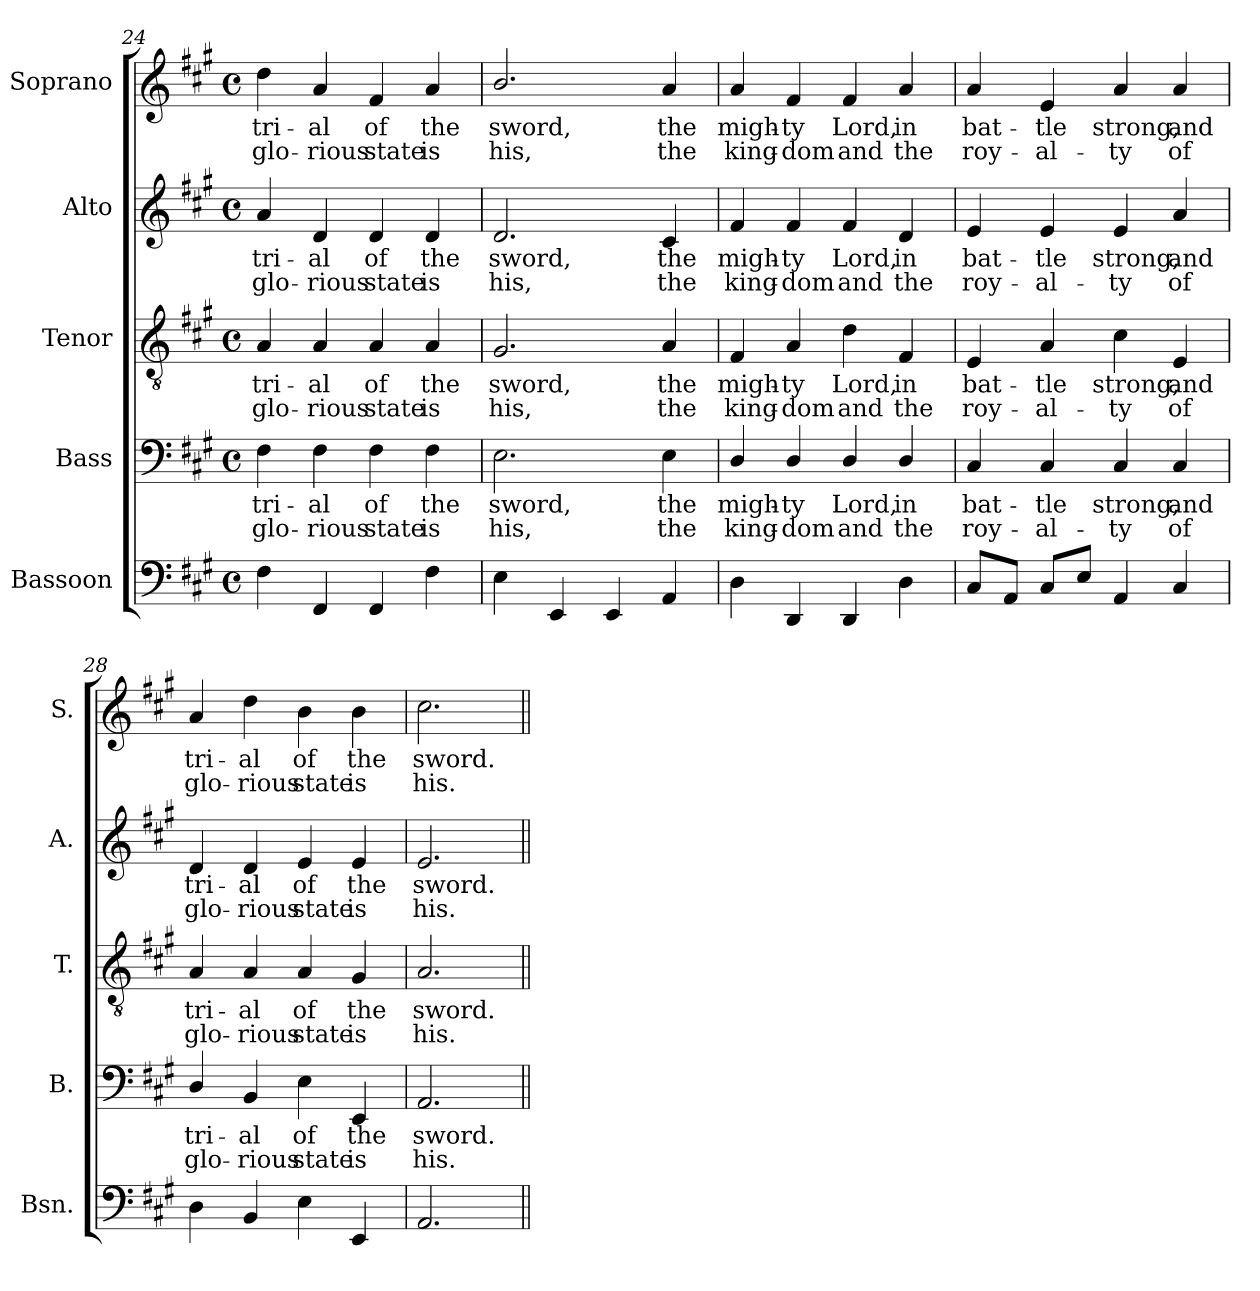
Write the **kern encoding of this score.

**kern	**kern	**text	**text	**kern	**text	**text	**kern	**text	**text	**kern	**text	**text
*part5	*part4	*part4	*part4	*part3	*part3	*part3	*part2	*part2	*part2	*part1	*part1	*part1
*staff5	*staff4	*staff4	*staff4	*staff3	*staff3	*staff3	*staff2	*staff2	*staff2	*staff1	*staff1	*staff1
*I"Bassoon	*I"Bass	*	*	*I"Tenor	*	*	*I"Alto	*	*	*I"Soprano	*	*
*I'Bsn.	*I'B.	*	*	*I'T.	*	*	*I'A.	*	*	*I'S.	*	*
*clefF4	*clefF4	*	*	*clefGv2	*	*	*clefG2	*	*	*clefG2	*	*
*	*	*	*	*ITrd7c12	*	*	*	*	*	*	*	*
*k[f#c#g#]	*k[f#c#g#]	*	*	*k[f#c#g#]	*	*	*k[f#c#g#]	*	*	*k[f#c#g#]	*	*
*A:	*A:	*	*	*A:	*	*	*A:	*	*	*A:	*	*
*M4/4	*M4/4	*	*	*M4/4	*	*	*M4/4	*	*	*M4/4	*	*
*met(c)	*met(c)	*	*	*met(c)	*	*	*met(c)	*	*	*met(c)	*	*
=24	=24	=24	=24	=24	=24	=24	=24	=24	=24	=24	=24	=24
!	!	!LO:LY:b:color=#000000	!LO:LY:b:color=#000000	!	!	!	!	!	!	!	!	!
!	!	!	!	!	!LO:LY:b:color=#000000	!LO:LY:b:color=#000000	!	!	!	!	!	!
!	!	!	!	!	!	!	!	!LO:LY:b:color=#000000	!LO:LY:b:color=#000000	!	!	!
!	!	!	!	!	!	!	!	!	!	!	!LO:LY:b:color=#000000	!LO:LY:b:color=#000000
4F#i\	4F#i\	tri-	glo-	4AAi/	tri-	glo-	4ai/	tri-	glo-	4ddi\	tri-	glo-
!	!	!LO:LY:b:color=#000000	!LO:LY:b:color=#000000	!	!	!	!	!	!	!	!	!
!	!	!	!	!	!LO:LY:b:color=#000000	!LO:LY:b:color=#000000	!	!	!	!	!	!
!	!	!	!	!	!	!	!	!LO:LY:b:color=#000000	!LO:LY:b:color=#000000	!	!	!
!	!	!	!	!	!	!	!	!	!	!	!LO:LY:b:color=#000000	!LO:LY:b:color=#000000
4FF#i/	4F#i\	-al	-rious	4AAi/	-al	-rious	4di/	-al	-rious	4ai/	-al	-rious
!	!	!LO:LY:b:color=#000000	!LO:LY:b:color=#000000	!	!	!	!	!	!	!	!	!
!	!	!	!	!	!LO:LY:b:color=#000000	!LO:LY:b:color=#000000	!	!	!	!	!	!
!	!	!	!	!	!	!	!	!LO:LY:b:color=#000000	!LO:LY:b:color=#000000	!	!	!
!	!	!	!	!	!	!	!	!	!	!	!LO:LY:b:color=#000000	!LO:LY:b:color=#000000
4FF#i/	4F#i\	of	state	4AAi/	of	state	4di/	of	state	4f#i/	of	state
!	!	!LO:LY:b:color=#000000	!LO:LY:b:color=#000000	!	!	!	!	!	!	!	!	!
!	!	!	!	!	!LO:LY:b:color=#000000	!LO:LY:b:color=#000000	!	!	!	!	!	!
!	!	!	!	!	!	!	!	!LO:LY:b:color=#000000	!LO:LY:b:color=#000000	!	!	!
!	!	!	!	!	!	!	!	!	!	!	!LO:LY:b:color=#000000	!LO:LY:b:color=#000000
4F#i\	4F#i\	the	is	4AAi/	the	is	4di/	the	is	4ai/	the	is
=25	=25	=25	=25	=25	=25	=25	=25	=25	=25	=25	=25	=25
!	!	!LO:LY:b:color=#000000	!LO:LY:b:color=#000000	!	!	!	!	!	!	!	!	!
!	!	!	!	!	!LO:LY:b:color=#000000	!LO:LY:b:color=#000000	!	!	!	!	!	!
!	!	!	!	!	!	!	!	!LO:LY:b:color=#000000	!LO:LY:b:color=#000000	!	!	!
!	!	!	!	!	!	!	!	!	!	!	!LO:LY:b:color=#000000	!LO:LY:b:color=#000000
4Ei\	2.Ei\	sword,	his,	2.GG#i/	sword,	his,	2.di/	sword,	his,	2.bi/	sword,	his,
4EEi/	.	.	.	.	.	.	.	.	.	.	.	.
4EEi/	.	.	.	.	.	.	.	.	.	.	.	.
!	!	!LO:LY:b:color=#000000	!LO:LY:b:color=#000000	!	!	!	!	!	!	!	!	!
!	!	!	!	!	!LO:LY:b:color=#000000	!LO:LY:b:color=#000000	!	!	!	!	!	!
!	!	!	!	!	!	!	!	!LO:LY:b:color=#000000	!LO:LY:b:color=#000000	!	!	!
!	!	!	!	!	!	!	!	!	!	!	!LO:LY:b:color=#000000	!LO:LY:b:color=#000000
4AAi/	4Ei\	the	the	4AAi/	the	the	4c#i/	the	the	4ai/	the	the
=26	=26	=26	=26	=26	=26	=26	=26	=26	=26	=26	=26	=26
!	!	!LO:LY:b:color=#000000	!LO:LY:b:color=#000000	!	!	!	!	!	!	!	!	!
!	!	!	!	!	!LO:LY:b:color=#000000	!LO:LY:b:color=#000000	!	!	!	!	!	!
!	!	!	!	!	!	!	!	!LO:LY:b:color=#000000	!LO:LY:b:color=#000000	!	!	!
!	!	!	!	!	!	!	!	!	!	!	!LO:LY:b:color=#000000	!LO:LY:b:color=#000000
4Di\	4Di/	migh-	king-	4FF#i/	migh-	king-	4f#i/	migh-	king-	4ai/	migh-	king-
!	!	!LO:LY:b:color=#000000	!LO:LY:b:color=#000000	!	!	!	!	!	!	!	!	!
!	!	!	!	!	!LO:LY:b:color=#000000	!LO:LY:b:color=#000000	!	!	!	!	!	!
!	!	!	!	!	!	!	!	!LO:LY:b:color=#000000	!LO:LY:b:color=#000000	!	!	!
!	!	!	!	!	!	!	!	!	!	!	!LO:LY:b:color=#000000	!LO:LY:b:color=#000000
4DDi/	4Di/	-ty	-dom	4AAi/	-ty	-dom	4f#i/	-ty	-dom	4f#i/	-ty	-dom
!	!	!LO:LY:b:color=#000000	!LO:LY:b:color=#000000	!	!	!	!	!	!	!	!	!
!	!	!	!	!	!LO:LY:b:color=#000000	!LO:LY:b:color=#000000	!	!	!	!	!	!
!	!	!	!	!	!	!	!	!LO:LY:b:color=#000000	!LO:LY:b:color=#000000	!	!	!
!	!	!	!	!	!	!	!	!	!	!	!LO:LY:b:color=#000000	!LO:LY:b:color=#000000
4DDi/	4Di/	Lord,	and	4Di\	Lord,	and	4f#i/	Lord,	and	4f#i/	Lord,	and
!	!	!LO:LY:b:color=#000000	!LO:LY:b:color=#000000	!	!	!	!	!	!	!	!	!
!	!	!	!	!	!LO:LY:b:color=#000000	!LO:LY:b:color=#000000	!	!	!	!	!	!
!	!	!	!	!	!	!	!	!LO:LY:b:color=#000000	!LO:LY:b:color=#000000	!	!	!
!	!	!	!	!	!	!	!	!	!	!	!LO:LY:b:color=#000000	!LO:LY:b:color=#000000
4Di\	4Di/	in	the	4FF#i/	in	the	4di/	in	the	4ai/	in	the
=27	=27	=27	=27	=27	=27	=27	=27	=27	=27	=27	=27	=27
!	!	!LO:LY:b:color=#000000	!LO:LY:b:color=#000000	!	!	!	!	!	!	!	!	!
!	!	!	!	!	!LO:LY:b:color=#000000	!LO:LY:b:color=#000000	!	!	!	!	!	!
!	!	!	!	!	!	!	!	!LO:LY:b:color=#000000	!LO:LY:b:color=#000000	!	!	!
!	!	!	!	!	!	!	!	!	!	!	!LO:LY:b:color=#000000	!LO:LY:b:color=#000000
8C#i/L	4C#i/	bat-	roy-	4EEi/	bat-	roy-	4ei/	bat-	roy-	4ai/	bat-	roy-
8AAi/J	.	.	.	.	.	.	.	.	.	.	.	.
!	!	!LO:LY:b:color=#000000	!LO:LY:b:color=#000000	!	!	!	!	!	!	!	!	!
!	!	!	!	!	!LO:LY:b:color=#000000	!LO:LY:b:color=#000000	!	!	!	!	!	!
!	!	!	!	!	!	!	!	!LO:LY:b:color=#000000	!LO:LY:b:color=#000000	!	!	!
!	!	!	!	!	!	!	!	!	!	!	!LO:LY:b:color=#000000	!LO:LY:b:color=#000000
8C#i/L	4C#i/	-tle	-al-	4AAi/	-tle	-al-	4ei/	-tle	-al-	4ei/	-tle	-al-
8Ei/J	.	.	.	.	.	.	.	.	.	.	.	.
!	!	!LO:LY:b:color=#000000	!LO:LY:b:color=#000000	!	!	!	!	!	!	!	!	!
!	!	!	!	!	!LO:LY:b:color=#000000	!LO:LY:b:color=#000000	!	!	!	!	!	!
!	!	!	!	!	!	!	!	!LO:LY:b:color=#000000	!LO:LY:b:color=#000000	!	!	!
!	!	!	!	!	!	!	!	!	!	!	!LO:LY:b:color=#000000	!LO:LY:b:color=#000000
4AAi/	4C#i/	strong,	-ty	4C#i\	strong,	-ty	4ei/	strong,	-ty	4ai/	strong,	-ty
!	!	!LO:LY:b:color=#000000	!LO:LY:b:color=#000000	!	!	!	!	!	!	!	!	!
!	!	!	!	!	!LO:LY:b:color=#000000	!LO:LY:b:color=#000000	!	!	!	!	!	!
!	!	!	!	!	!	!	!	!LO:LY:b:color=#000000	!LO:LY:b:color=#000000	!	!	!
!	!	!	!	!	!	!	!	!	!	!	!LO:LY:b:color=#000000	!LO:LY:b:color=#000000
4C#i/	4C#i/	and	of	4EEi/	and	of	4ai/	and	of	4ai/	and	of
=28	=28	=28	=28	=28	=28	=28	=28	=28	=28	=28	=28	=28
!	!	!LO:LY:b:color=#000000	!LO:LY:b:color=#000000	!	!	!	!	!	!	!	!	!
!	!	!	!	!	!LO:LY:b:color=#000000	!LO:LY:b:color=#000000	!	!	!	!	!	!
!	!	!	!	!	!	!	!	!LO:LY:b:color=#000000	!LO:LY:b:color=#000000	!	!	!
!	!	!	!	!	!	!	!	!	!	!	!LO:LY:b:color=#000000	!LO:LY:b:color=#000000
4Di\	4Di/	tri-	glo-	4AAi/	tri-	glo-	4di/	tri-	glo-	4ai/	tri-	glo-
!	!	!LO:LY:b:color=#000000	!LO:LY:b:color=#000000	!	!	!	!	!	!	!	!	!
!	!	!	!	!	!LO:LY:b:color=#000000	!LO:LY:b:color=#000000	!	!	!	!	!	!
!	!	!	!	!	!	!	!	!LO:LY:b:color=#000000	!LO:LY:b:color=#000000	!	!	!
!	!	!	!	!	!	!	!	!	!	!	!LO:LY:b:color=#000000	!LO:LY:b:color=#000000
4BBi/	4BBi/	-al	-rious	4AAi/	-al	-rious	4di/	-al	-rious	4ddi\	-al	-rious
!	!	!LO:LY:b:color=#000000	!LO:LY:b:color=#000000	!	!	!	!	!	!	!	!	!
!	!	!	!	!	!LO:LY:b:color=#000000	!LO:LY:b:color=#000000	!	!	!	!	!	!
!	!	!	!	!	!	!	!	!LO:LY:b:color=#000000	!LO:LY:b:color=#000000	!	!	!
!	!	!	!	!	!	!	!	!	!	!	!LO:LY:b:color=#000000	!LO:LY:b:color=#000000
4Ei\	4Ei\	of	state	4AAi/	of	state	4ei/	of	state	4bi\	of	state
!	!	!LO:LY:b:color=#000000	!LO:LY:b:color=#000000	!	!	!	!	!	!	!	!	!
!	!	!	!	!	!LO:LY:b:color=#000000	!LO:LY:b:color=#000000	!	!	!	!	!	!
!	!	!	!	!	!	!	!	!LO:LY:b:color=#000000	!LO:LY:b:color=#000000	!	!	!
!	!	!	!	!	!	!	!	!	!	!	!LO:LY:b:color=#000000	!LO:LY:b:color=#000000
4EEi/	4EEi/	the	is	4GG#i/	the	is	4ei/	the	is	4bi\	the	is
=29	=29	=29	=29	=29	=29	=29	=29	=29	=29	=29	=29	=29
!	!	!LO:LY:b:color=#000000	!LO:LY:b:color=#000000	!	!	!	!	!	!	!	!	!
!	!	!	!	!	!LO:LY:b:color=#000000	!LO:LY:b:color=#000000	!	!	!	!	!	!
!	!	!	!	!	!	!	!	!LO:LY:b:color=#000000	!LO:LY:b:color=#000000	!	!	!
!	!	!	!	!	!	!	!	!	!	!	!LO:LY:b:color=#000000	!LO:LY:b:color=#000000
2.AAi/	2.AAi/	sword.	his.	2.AAi/	sword.	his.	2.ei/	sword.	his.	2.cc#i\	sword.	his.
=||	=||	=||	=||	=||	=||	=||	=||	=||	=||	=||	=||	=||
*-	*-	*-	*-	*-	*-	*-	*-	*-	*-	*-	*-	*-
